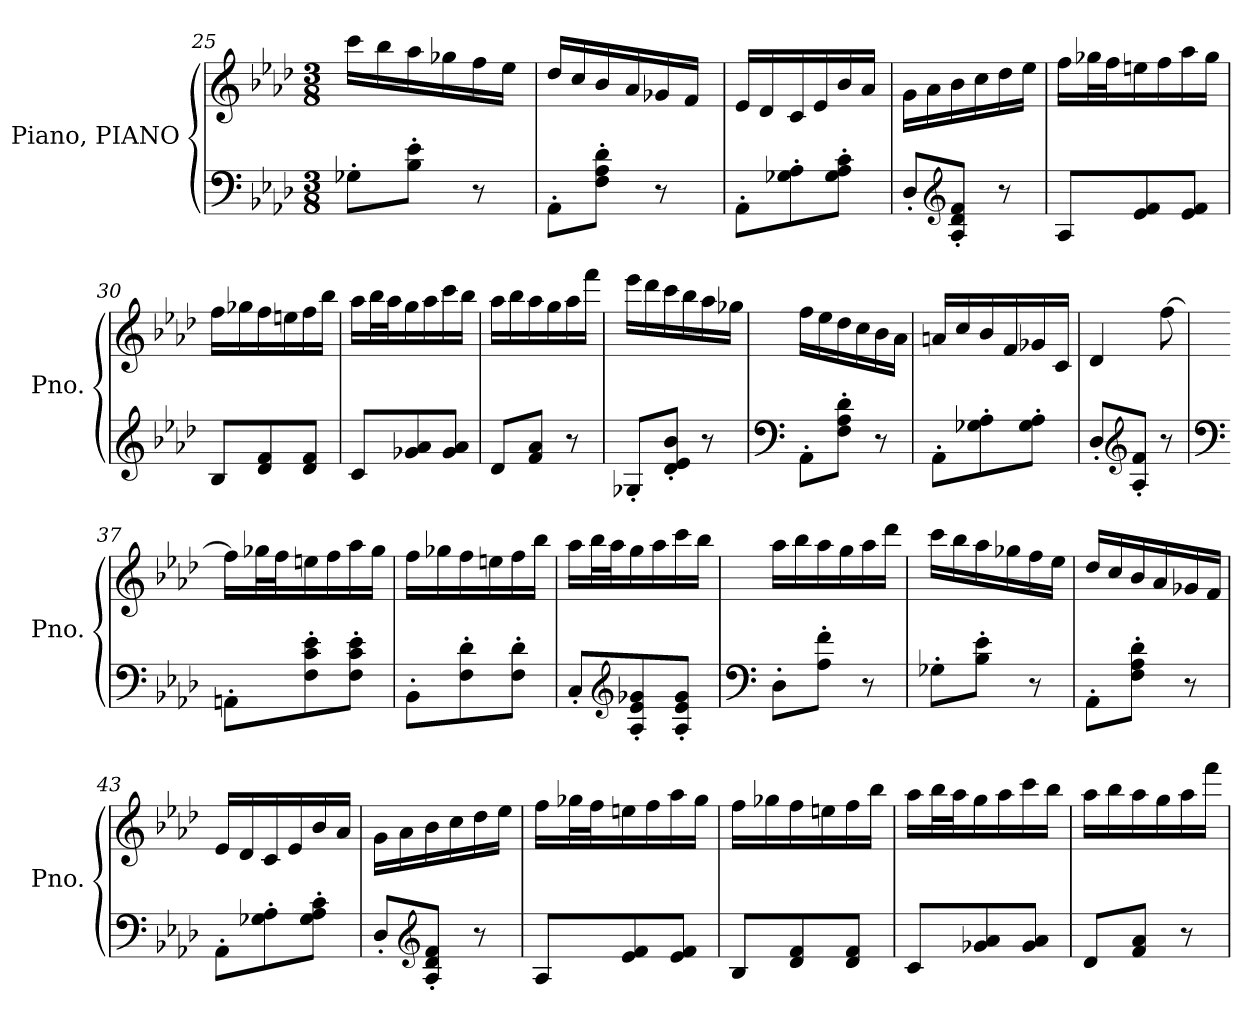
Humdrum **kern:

**kern	**kern
*part1	*part1
*staff2	*staff1
*I"Piano, PIANO	*
*I'Pno.	*
*clefF4	*clefG2
*k[b-e-a-d-]	*k[b-e-a-d-]
*M3/8	*M3/8
=25	=25
*	*^
*	*	*^
*	*	*	*^
*	*	*	*	*^
8G-X'\L	16ccc\LL	24ryy	12ryy	6ryy	6ryy
*	*MM153	*	*	*	*
.	.	3ryy	.	.	.
.	16bb-\	.	.	.	.
.	.	.	24ryy	.	.
8B-\' 8e-\'J	16aa-\	.	96ryy	.	.
*	*MM152	*	*	*	*
.	.	.	6ryy	.	.
.	.	.	.	24.ryy	12...ryy
.	16gg-X\	.	.	.	.
*	*MM151	*	*	*	*
.	.	.	.	12..ryy	.
8r	16ff\	.	.	.	.
.	.	.	24..ryy	.	.
.	16ee-\JJ	.	.	.	.
*	*MM150	*	*	*	*
.	.	.	.	.	24ryy
.	.	.	.	.	96ryy
*	*	*	*	*v	*v
=26	=26	=26	=26	=26
8AA-'\L	16dd-/LL	6ryy	6ryy	3ryy
*	*MM149	*	*	*
.	16cc/	.	.	.
8F\' 8A-\' 8d-\'J	16b-/	.	.	.
*	*MM148	*	*	*
.	.	6ryy	12ryy	.
.	16a-/	.	.	.
8r	16g-X/	.	96ryy	.
*	*MM147	*	*	*
.	.	.	12ryy	.
.	16f/JJ	.	.	.
.	.	24ryy	.	48ryy
.	.	.	48.ryy	.
*	*MM146	*	*	*
.	.	.	.	48ryy
*	*	*v	*v	*v
=27	=27	=27
8AA-'\L	16e-/LL	16.ryy
.	16d-/	.
*	*MM145	*
.	.	4ryy
8G-X\' 8A-\'	16c/	.
*	*MM144	*
.	16e-/	.
*	*MM145	*
8G-\' 8A-\' 8c\'J	16b-/	.
*	*MM146	*
.	16a-/JJ	.
.	.	32ryy
*	*v	*v
!!LO:PB:g=z
=28	=28
*	*MM147
8D-'/L	16g\LL
*	*MM148
.	16a-\
*clefG2	*
*	*MM149
8A-/' 8d-/' 8f/'J	16b-\
*	*MM150
.	16cc\
*	*MM151
8r	16dd-\
*	*MM152
.	16ee-\JJ
=29	=29
*	*MM153
8A-/L	16ff\LL
.	32gg-X\L
.	32ff\J
8e-/ 8f/	16een\
.	16ff\
8e-/ 8f/J	16aa-\
.	16gg-\JJ
=30	=30
8B-/L	16ff\LL
.	16gg-X\
8d-/ 8f/	16ff\
.	16een\
8d-/ 8f/J	16ff\
.	16bb-\JJ
=31	=31
8c/L	16aa-\LL
.	32bb-\L
.	32aa-\J
8g-X/ 8a-/	16gg\
.	16aa-\
8g-/ 8a-/J	16ccc\
.	16bb-\JJ
=32	=32
*	*MM151
8d-/L	16aa-\LL
.	16bb-\
8f/ 8a-/J	16aa-\
.	16gg\
8r	16aa-\
*	*MM147
.	16fff\JJ
!!LO:LB:g=z
=33	=33
8G-X'/L	16eee-\LL
.	16ddd-\
8d-/' 8e-/' 8b-/'J	16ccc\
.	16bb-\
8r	16aa-\
.	16gg-X\JJ
=34	=34
*clefF4	*
8AA-'\L	16ff\LL
.	16ee-\
8F\' 8A-\' 8d-\'J	16dd-\
.	16cc\
8r	16b-\
.	16a-\JJ
=35	=35
*	*^
*	*	*^
*	*	*	*^
*	*	*	*	*^
8AA-'\L	16an/LL	32ryy	16.ryy	8ryy	8..ryy
*	*MM146	*	*	*	*
.	.	4ryy	.	.	.
*	*MM145	*	*	*	*
.	16cc/	.	.	.	.
*	*MM144	*	*	*	*
.	.	.	4ryy	.	.
*	*MM143	*	*	*	*
8G-X\' 8A-\'	16b-/	.	.	32ryy	.
*	*MM142	*	*	*	*
.	.	.	.	8..ryy	.
*	*MM141	*	*	*	*
.	16f/	.	.	.	.
*	*MM140	*	*	*	*
.	.	.	.	.	8ryy
*	*MM139	*	*	*	*
8G-\' 8A-\'J	16g-X/	.	.	.	.
*	*MM138	*	*	*	*
.	.	16.ryy	.	.	.
*	*MM137	*	*	*	*
.	16c/JJ	.	.	.	.
*	*MM136	*	*	*	*
.	.	.	32ryy	.	32ryy
*	*v	*v	*v	*v	*v
=36	=36
*	*MM135
8D-'/L	4d-/
*clefG2	*
8A-/' 8f/'J	.
*	*MM141
8r	[8ff\
=37	=37
*clefF4	*
*	*MM153
8AAn'\L	16ff\LL]
.	32gg-X\L
.	32ff\J
8F\' 8c\' 8e-\'	16een\
.	16ff\
8F\' 8c\' 8e-\'J	16aa-\
.	16gg-\JJ
!!LO:LB:g=z
=38	=38
*	*MM151
8BB-'\L	16ff\LL
.	16gg-X\
8F\' 8d-\'	16ff\
.	16een\
8F\' 8d-\'J	16ff\
.	16bb-\JJ
=39	=39
*	*MM153
8C'/L	16aa-\LL
.	32bb-\L
.	32aa-\J
*clefG2	*
8A-/' 8e-/' 8g-X/'	16gg\
.	16aa-\
8A-/' 8e-/' 8g-/'J	16ccc\
.	16bb-\JJ
=40	=40
*clefF4	*
*	*MM151
8D-'\L	16aa-\LL
.	16bb-\
8A-\' 8f\'J	16aa-\
.	16gg\
8r	16aa-\
*	*MM148
.	16ddd-\JJ
=41	=41
8G-X'\L	16ccc\LL
.	16bb-\
8B-\' 8e-\'J	16aa-\
.	16gg-X\
8r	16ff\
.	16ee-\JJ
=42	=42
8AA-'\L	16dd-/LL
.	16cc/
8F\' 8A-\' 8d-\'J	16b-/
.	16a-/
8r	16g-X/
.	16f/JJ
=43	=43
*	*MM144
8AA-'\L	16e-/LL
.	16d-/
8G-X\' 8A-\'	16c/
.	16e-/
8G-\' 8A-\' 8c\'J	16b-/
.	16a-/JJ
!!LO:LB:g=z
=44	=44
8D-'/L	16g\LL
.	16a-\
*clefG2	*
8A-/' 8d-/' 8f/'J	16b-\
.	16cc\
8r	16dd-\
.	16ee-\JJ
=45	=45
*	*MM156
8A-/L	16ff\LL
.	32gg-X\L
.	32ff\J
8e-/ 8f/	16een\
.	16ff\
8e-/ 8f/J	16aa-\
.	16gg-\JJ
=46	=46
*	*MM159
8B-/L	16ff\LL
.	16gg-X\
8d-/ 8f/	16ff\
.	16een\
8d-/ 8f/J	16ff\
.	16bb-\JJ
=47	=47
*	*MM157
8c/L	16aa-\LL
.	32bb-\L
.	32aa-\J
8g-X/ 8a-/	16gg\
.	16aa-\
8g-/ 8a-/J	16ccc\
.	16bb-\JJ
=48	=48
*	*MM160
8d-/L	16aa-\LL
.	16bb-\
8f/ 8a-/J	16aa-\
.	16gg\
8r	16aa-\
*	*MM154
.	16fff\JJ
=	=
*-	*-
